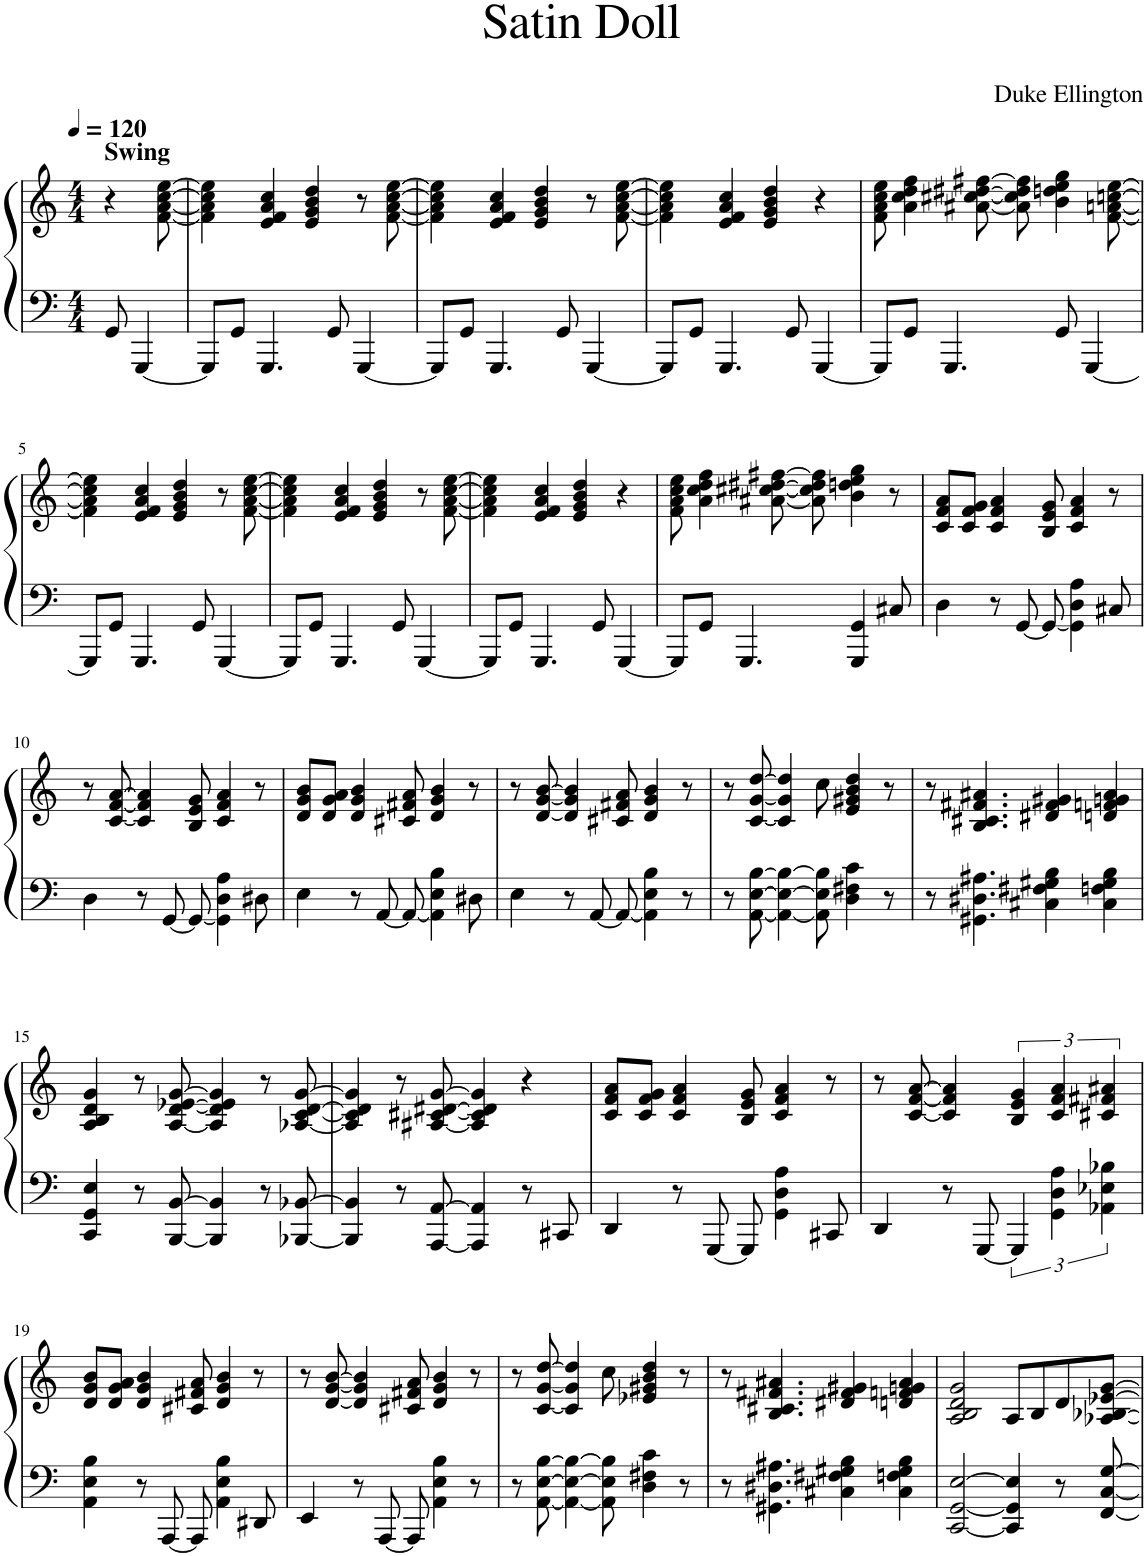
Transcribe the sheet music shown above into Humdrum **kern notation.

**kern	**kern
*part1	*part1
*staff2	*staff1
*I"Piano	*
*I'Pno.	*
*clefF4	*clefG2
*k[]	*k[]
*M4/4	*M4/4
*MM120	*MM120
=	=
!	!LO:TX:a:B:t=Swing
8GG/	4r
[4GGG/	.
.	[8f\ [8a\ [8cc\ [8ee\
=1	=1
8GGG/L]	4f\] 4a\] 4cc\] 4ee\]
8GG/J	.
4.GGG/	4e/ 4f/ 4a/ 4cc/
.	4e/ 4g/ 4b/ 4dd/
8GG/	.
[4GGG/	8r
.	[8f\ [8a\ [8cc\ [8ee\
=2	=2
8GGG/L]	4f\] 4a\] 4cc\] 4ee\]
8GG/J	.
4.GGG/	4e/ 4f/ 4a/ 4cc/
.	4e/ 4g/ 4b/ 4dd/
8GG/	.
[4GGG/	8r
.	[8f\ [8a\ [8cc\ [8ee\
=3	=3
8GGG/L]	4f\] 4a\] 4cc\] 4ee\]
8GG/J	.
4.GGG/	4e/ 4f/ 4a/ 4cc/
.	4e/ 4g/ 4b/ 4dd/
8GG/	.
[4GGG/	4r
=4	=4
8GGG/L]	8f\ 8a\ 8cc\ 8ee\
8GG/J	4a\ 4cc\ 4dd\ 4ff\
4.GGG/	.
.	[8a#X\ [8cc#X\ [8dd#X\ [8ff#X\
.	8a#\] 8cc#\] 8dd#\] 8ff#\]
8GG/	4b\ 4ddn\ 4ee\ 4gg\
[4GGG/	.
.	[8f\ [8an\ [8ccn\ [8ee\
!!LO:LB:g=z
=5	=5
8GGG/L]	4f\] 4a\] 4cc\] 4ee\]
8GG/J	.
4.GGG/	4e/ 4f/ 4a/ 4cc/
.	4e/ 4g/ 4b/ 4dd/
8GG/	.
[4GGG/	8r
.	[8f\ [8a\ [8cc\ [8ee\
=6	=6
8GGG/L]	4f\] 4a\] 4cc\] 4ee\]
8GG/J	.
4.GGG/	4e/ 4f/ 4a/ 4cc/
.	4e/ 4g/ 4b/ 4dd/
8GG/	.
[4GGG/	8r
.	[8f\ [8a\ [8cc\ [8ee\
=7	=7
8GGG/L]	4f\] 4a\] 4cc\] 4ee\]
8GG/J	.
4.GGG/	4e/ 4f/ 4a/ 4cc/
.	4e/ 4g/ 4b/ 4dd/
8GG/	.
[4GGG/	4r
=8	=8
8GGG/L]	8f\ 8a\ 8cc\ 8ee\
8GG/J	4a\ 4cc\ 4dd\ 4ff\
4.GGG/	.
.	[8a#X\ [8cc#X\ [8dd#X\ [8ff#X\
.	8a#\] 8cc#\] 8dd#\] 8ff#\]
4GGG/ 4GG/	4b\ 4ddn\ 4ee\ 4gg\
8C#X/	8r
=9	=9
4D\	8c/ 8f/ 8a/L
.	8c/ 8f/ 8g/J
8r	4c/ 4f/ 4a/
[8GG/	.
8GG/_	8B/ 8e/ 8g/
4GG\] 4D\ 4A\	4c/ 4f/ 4a/
8C#X/	8r
!!LO:LB:g=z
=10	=10
4D\	8r
.	[8c/ [8f/ [8a/
8r	4c/] 4f/] 4a/]
[8GG/	.
8GG/_	8B/ 8e/ 8g/
4GG\] 4D\ 4A\	4c/ 4f/ 4a/
8D#X\	8r
=11	=11
4E\	8d/ 8g/ 8b/L
.	8d/ 8g/ 8a/J
8r	4d/ 4g/ 4b/
[8AA/	.
8AA/_	8c#X/ 8f#X/ 8a/
4AA\] 4E\ 4B\	4d/ 4g/ 4b/
8D#X\	8r
=12	=12
4E\	8r
.	[8d/ [8g/ [8b/
8r	4d/] 4g/] 4b/]
[8AA/	.
8AA/_	8c#X/ 8f#X/ 8a/
4AA\] 4E\ 4B\	4d/ 4g/ 4b/
8r	8r
=13	=13
8r	8r
[8AA\ [8E\ [8B\	[8c/ [8g/ [8dd/
4AA\_ 4E\_ 4B\_	4c/] 4g/] 4dd/]
8AA\] 8E\] 8B\]	8cc\
4D\ 4F#X\ 4c\	4e/ 4g#X/ 4b/ 4dd/
8r	8r
=14	=14
8r	8r
4.GG#X\ 4.D#X\ 4.A#X\	4.B/ 4.c#X/ 4.f#X/ 4.a#X/
4C#X\ 4F#X\ 4G#X\ 4B\	4d#X/ 4f#/ 4g#X/
4C#\ 4Fn\ 4G#\ 4B\	4dn/ 4fn/ 4gn/ 4a#/
!!LO:LB:g=z
=15	=15
4CC/ 4GG/ 4E/	4A/ 4B/ 4d/ 4g/
8r	8r
[8BBB/ [8BB/	[8A/ [8d/ [8e-X/ [8g/
4BBB/] 4BB/]	4A/] 4d/] 4e-/] 4g/]
8r	8r
[8BBB-X/ [8BB-X/	[8A-X/ [8c/ [8d/ [8g/
=16	=16
4BBB-/] 4BB-/]	4A-/] 4c/] 4d/] 4g/]
8r	8r
[8AAA/ [8AA/	[8A#X/ [8c#X/ [8d#X/ [8g/
4AAA/] 4AA/]	4A#/] 4c#/] 4d#/] 4g/]
8r	4r
8CC#X/	.
=17	=17
4DD/	8c/ 8f/ 8a/L
.	8c/ 8f/ 8g/J
8r	4c/ 4f/ 4a/
[8GGG/	.
8GGG/]	8B/ 8e/ 8g/
4GG\ 4D\ 4A\	4c/ 4f/ 4a/
8CC#X/	8r
=18	=18
4DD/	8r
.	[8c/ [8f/ [8a/
8r	4c/] 4f/] 4a/]
[8GGG/	.
6GGG/]	6B/ 6e/ 6g/
6GG\ 6D\ 6A\	6c/ 6f/ 6a/
6AA-X\ 6E-X\ 6B-X\	6c#X/ 6f#X/ 6a#X/
!!LO:LB:g=z
=19	=19
4AA\ 4E\ 4B\	8d/ 8g/ 8b/L
.	8d/ 8g/ 8a/J
8r	4d/ 4g/ 4b/
[8AAA/	.
8AAA/]	8c#X/ 8f#X/ 8a/
4AA\ 4E\ 4B\	4d/ 4g/ 4b/
8DD#X/	8r
=20	=20
4EE/	8r
.	[8d/ [8g/ [8b/
8r	4d/] 4g/] 4b/]
[8AAA/	.
8AAA/]	8c#X/ 8f#X/ 8a/
4AA\ 4E\ 4B\	4d/ 4g/ 4b/
8r	8r
=21	=21
8r	8r
[8AA\ [8E\ [8B\	[8c/ [8g/ [8dd/
4AA\_ 4E\_ 4B\_	4c/] 4g/] 4dd/]
8AA\] 8E\] 8B\]	8cc\
4D\ 4F#X\ 4c\	4e-X/ 4g#X/ 4b/ 4dd/
8r	8r
=22	=22
8r	8r
4.GG#X\ 4.D#X\ 4.A#X\	4.B/ 4.c#X/ 4.f#X/ 4.a#X/
4C#X\ 4F#X\ 4G#X\ 4B\	4d#X/ 4f#/ 4g#X/
4C#\ 4Fn\ 4G#\ 4B\	4dn/ 4fn/ 4gn/ 4a#/
=23	=23
[2CC/ [2GG/ [2E/	2A/ 2B/ 2d/ 2g/
4CC/] 4GG/] 4E/]	8A/L
.	8B/
8r	8d/
[8FF/ [8C/ [8G/	[8A-X/ [8B-X/ [8e-X/ [8g/J
=	=
*-	*-
